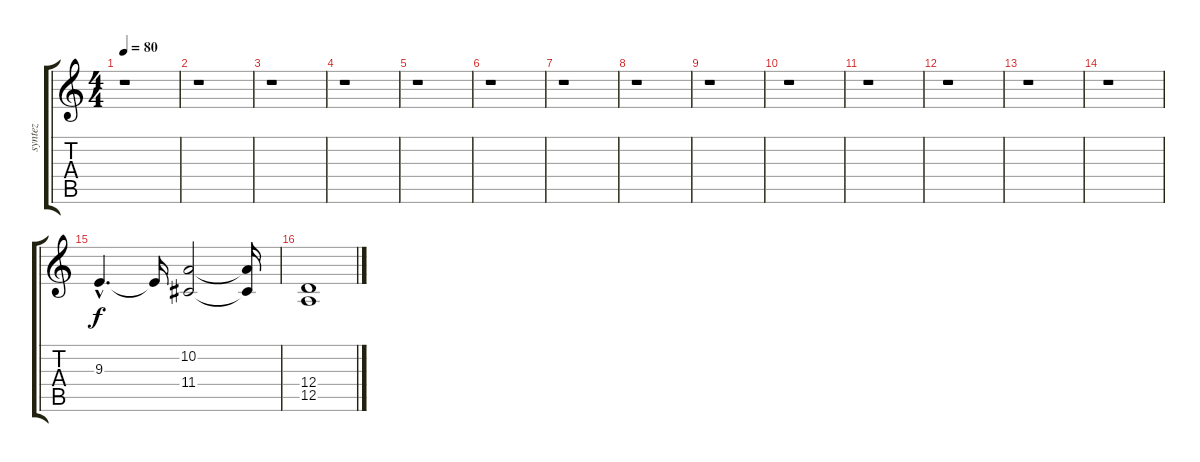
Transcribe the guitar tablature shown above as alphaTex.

\track ("syntez" "syntez") {instrument synthstrings2}
\staff {score tabs}
\tuning (E4 B3 G3 D3 A2 E2) {hide}
\ts (4 4)
\tempo 80
\clef g2
\ks c
r.1{dy f} |
r.1 |
r.1 |
r.1 |
r.1 |
r.1 |
r.1 |
r.1 |
r.1 |
r.1 |
r.1 |
r.1 |
r.1 |
r.1 |
9.3{hac}.4{d} 9.3{t}.16 (10.2 11.4).2 (10.2{t} 11.4{t}).16 |
(12.4 12.5).1
